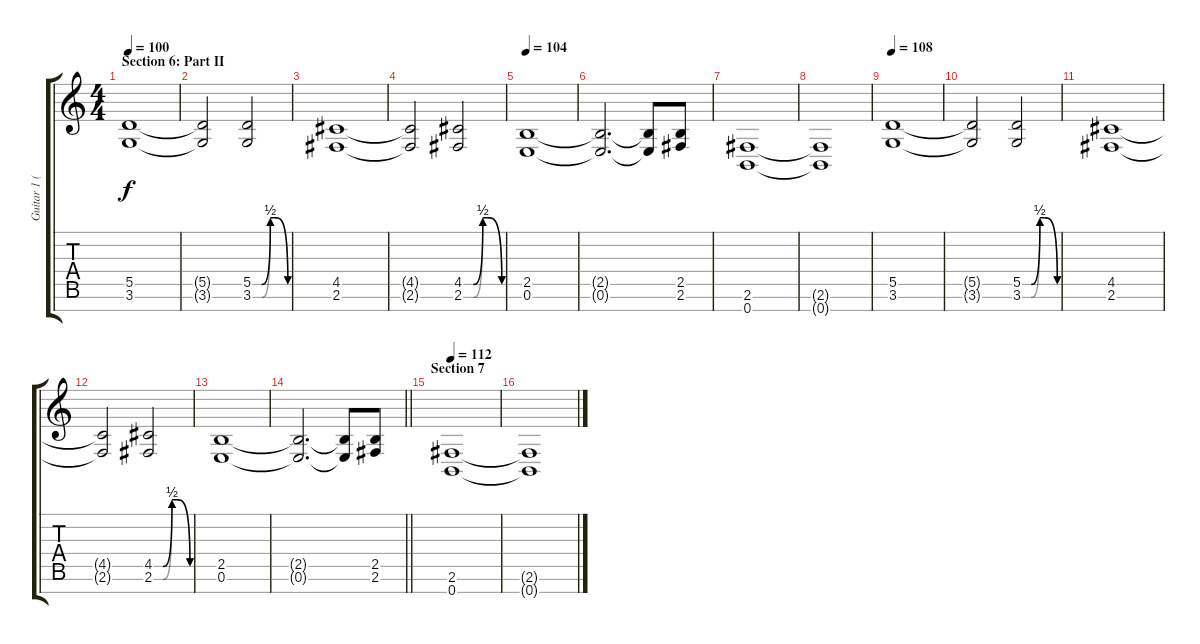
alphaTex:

\track ("Guitar 1 (Distortion)" "Guitar 1 (") {instrument distortionguitar}
\staff {score tabs}
\tuning (E4 B3 G3 D3 A2 E2 B1) {hide}
\ts (4 4)
\section ("" "Section 6: Part II")
\tempo 100
\clef g2
\ks c
(5.5 3.6).1{dy f} |
(5.5{t} 3.6{t}).2 (5.5{be (custom 0 0 15 0 30 2 38 2 60 0)} 3.6{be (custom 0 0 15 0 30 2 37 2 60 0)}).2 |
(4.5 2.6).1 |
(4.5{t} 2.6{t}).2 (4.5{be (custom 0 0 15 0 30 2 38 2 60 0)} 2.6{be (custom 0 0 15 0 30 2 37 2 60 0)}).2 |
\tempo 104
(2.5 0.6).1 |
(2.5{t} 0.6{t}).2{d} (2.5{t} 0.6{t}).8 (2.5 2.6).8 |
(2.6 0.7).1 |
(2.6{t} 0.7{t}).1 |
\tempo 108
(5.5 3.6).1 |
(5.5{t} 3.6{t}).2 (5.5{be (custom 0 0 15 0 30 2 38 2 60 0)} 3.6{be (custom 0 0 15 0 30 2 37 2 60 0)}).2 |
(4.5 2.6).1 |
(4.5{t} 2.6{t}).2 (4.5{be (custom 0 0 15 0 30 2 38 2 60 0)} 2.6{be (custom 0 0 15 0 30 2 37 2 60 0)}).2 |
(2.5 0.6).1 |
\barLineRight lightlight
(2.5{t} 0.6{t}).2{d} (2.5{t} 0.6{t}).8 (2.5 2.6).8 |
\section ("" "Section 7")
\tempo 112
(2.6 0.7).1 |
(2.6{t} 0.7{t}).1
